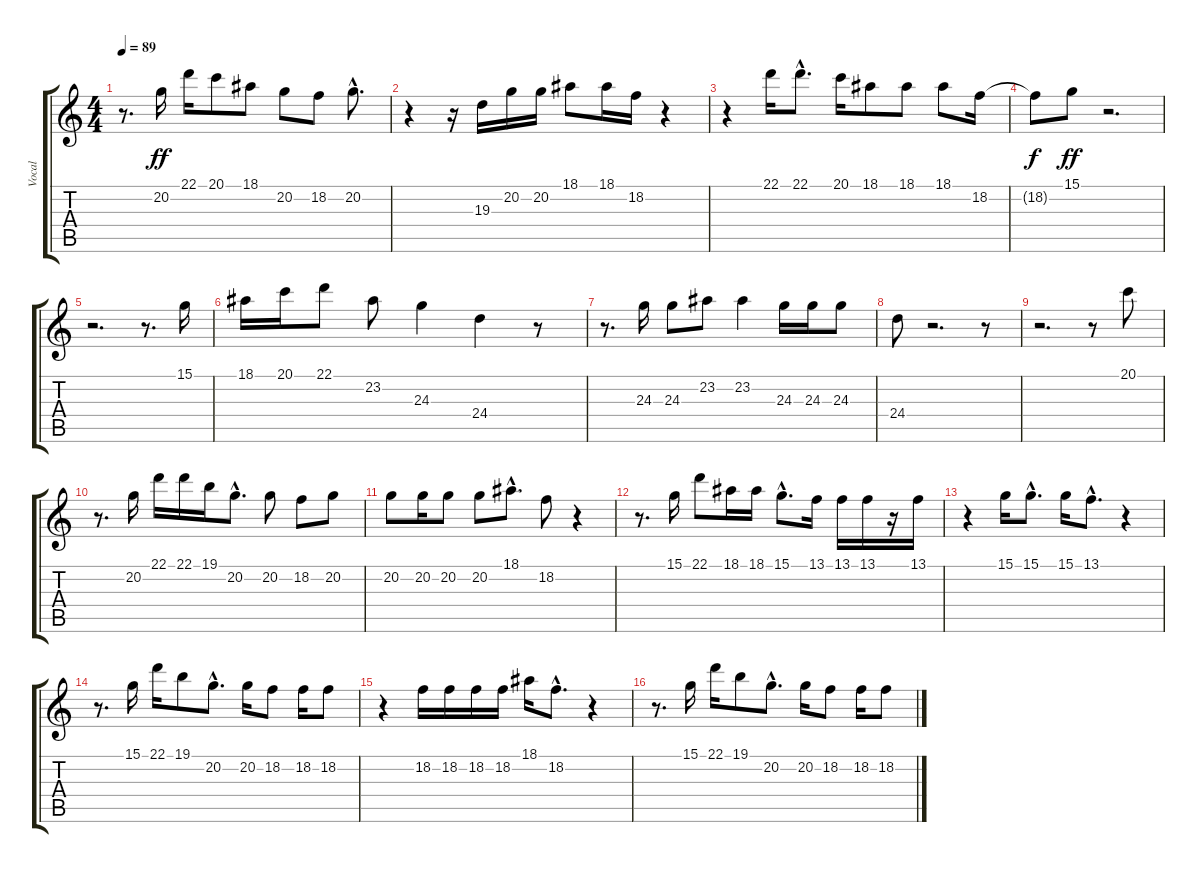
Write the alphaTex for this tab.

\track ("Vocal" "Vocal") {instrument lead2sawtooth}
\staff {score tabs}
\tuning (E4 B3 G3 D3 A2 E2) {hide}
\ts (4 4)
\tempo 89
\clef g2
\ks c
r.8{d dy ff} 20.2.16 22.1.16 20.1.8 18.1.8 20.2.8 18.2.8 20.2{hac}.8{d} |
r.4 r.16 19.3.16 20.2.16 20.2.16 18.1.8 18.1.16 18.2.16 r.4 |
r.4 22.1.16 22.1{hac}.8{d} 20.1.16 18.1.8 18.1.8 18.1.8 18.2.16 |
18.2{t}.8{dy f} 15.1.8{dy ff} r.2{d} |
r.2{d} r.8{d} 15.1.16 |
18.1.16 20.1.16 22.1.8 23.2.8 24.3.4 24.4.4 r.8 |
r.8{d} 24.3.16 24.3.8 23.2.8 23.2.4 24.3.16 24.3.16 24.3.8 |
24.4.8 r.2{d} r.8 |
r.2{d} r.8 20.1.8 |
r.8{d} 20.2.16 22.1.16 22.1.16 19.1.16 20.2{hac}.8{d} 20.2.8 18.2.8 20.2.8 |
20.2.8 20.2.16 20.2.8 20.2.8 18.1{hac}.8{d} 18.2.8 r.4 |
r.8{d} 15.1.16 22.1.8 18.1.16 18.1.16 15.1{hac}.8{d} 13.1.16 13.1.16 13.1.16 r.16 13.1.16 |
r.4 15.1.16 15.1{hac}.8{d} 15.1.16 13.1{hac}.8{d} r.4 |
r.8{d} 15.1.16 22.1.16 19.1.8 20.2{hac}.8{d} 20.2.16 18.2.8 18.2.16 18.2.8 |
r.4 18.2.16 18.2.16 18.2.16 18.2.16 18.1.16 18.2{hac}.8{d} r.4 |
r.8{d} 15.1.16 22.1.16 19.1.8 20.2{hac}.8{d} 20.2.16 18.2.8 18.2.16 18.2.8
